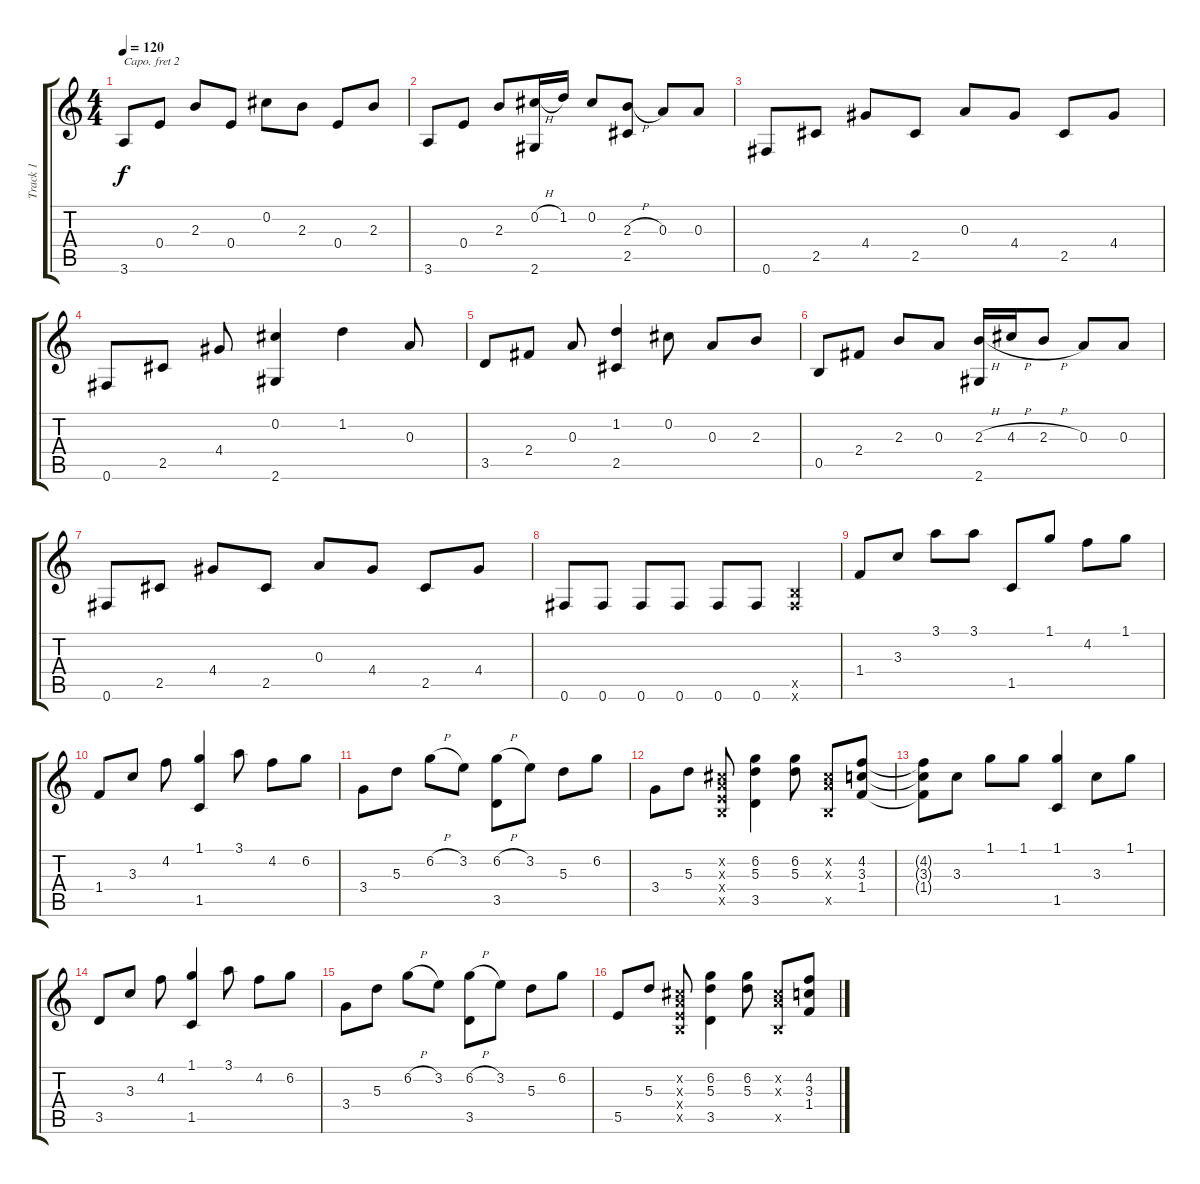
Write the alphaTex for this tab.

\track ("Track 1" "Track 1") {instrument acousticguitarsteel}
\staff {score tabs}
\capo 2
\tuning (E4 B3 G3 D3 A2 E2) {hide}
\ts (4 4)
\tempo 120
\clef g2
\ks c
3.6.8{dy f} 0.4.8 2.3.8 0.4.8 0.2.8 2.3.8 0.4.8 2.3.8 |
3.6.8 0.4.8 2.3.8 (0.2{h} 2.6).16 1.2.16 0.2.8 (2.3{h} 2.5).8 0.3.8 0.3.8 |
0.6.8 2.5.8 4.4.8 2.5.8 0.3.8 4.4.8 2.5.8 4.4.8 |
0.6.8 2.5.8 4.4.8 (0.2 2.6).4 1.2.4 0.3.8 |
3.5.8 2.4.8 0.3.8 (1.2 2.5).4 0.2.8 0.3.8 2.3.8 |
0.5.8 2.4.8 2.3.8 0.3.8 (2.3{h} 2.6).16 4.3{h}.16 2.3{h}.8 0.3.8 0.3.8 |
0.6.8 2.5.8 4.4.8 2.5.8 0.3.8 4.4.8 2.5.8 4.4.8 |
0.6.8 0.6.8 0.6.8 0.6.8 0.6.8 0.6.8 (0.5{x} 0.6{x}).4 |
1.4.8 3.3.8 3.1.8 3.1.8 1.5.8 1.1.8 4.2.8 1.1.8 |
1.4.8 3.3.8 4.2.8 (1.1 1.5).4 3.1.8 4.2.8 6.2.8 |
3.4.8 5.3.8 6.2{h}.8 3.2.8 (6.2{h} 3.5).8 3.2.8 5.3.8 6.2.8 |
3.4.8 5.3.8 (0.2{x} 0.3{x} 0.4{x} 0.5{x}).8 (6.2 5.3 3.5).4 (6.2 5.3).8 (0.2{x} 0.3{x} 0.5{x}).8 (4.2 3.3 1.4).8 |
(4.2{t} 3.3{t} 1.4{t}).8 3.3.8 1.1.8 1.1.8 (1.1 1.5).4 3.3.8 1.1.8 |
3.5.8 3.3.8 4.2.8 (1.1 1.5).4 3.1.8 4.2.8 6.2.8 |
3.4.8 5.3.8 6.2{h}.8 3.2.8 (6.2{h} 3.5).8 3.2.8 5.3.8 6.2.8 |
5.5.8 5.3.8 (0.2{x} 0.3{x} 0.4{x} 0.5{x}).8 (6.2 5.3 3.5).4 (6.2 5.3).8 (0.2{x} 0.3{x} 0.5{x}).8 (4.2 3.3 1.4).8
